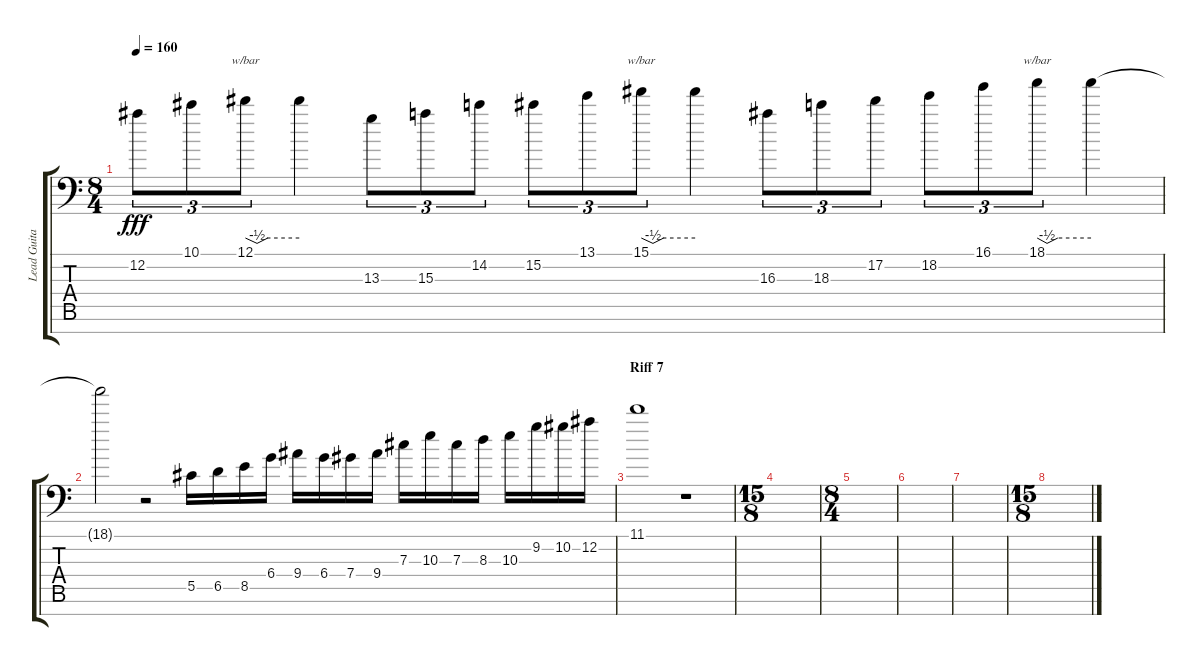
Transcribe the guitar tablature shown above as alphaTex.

\track ("Lead Guitar" "Lead Guita") {instrument overdrivenguitar}
\staff {score tabs}
\tuning (Eb4 Bb3 Gb3 Db3 Ab2 Eb2 Bb1) {hide}
\ts (8 4)
\tempo 160
\clef f4
\ks c
12.2.8{tu (3 2) dy fff} 10.1.8{tu (3 2)} 12.1.8{tu (3 2) tbe (custom default 0 0 13 -2 25 0 60 0)} 12.1{t}.4 13.3.8{tu (3 2)} 15.3.8{tu (3 2)} 14.2.8{tu (3 2)} 15.2.8{tu (3 2)} 13.1.8{tu (3 2)} 15.1.8{tu (3 2) tbe (custom default 0 0 13 -2 25 0 60 0)} 15.1{t}.4 16.3.8{tu (3 2)} 18.3.8{tu (3 2)} 17.2.8{tu (3 2)} 18.2.8{tu (3 2)} 16.1.8{tu (3 2)} 18.1.8{tu (3 2) tbe (custom default 0 0 11 -2 23 0 60 0)} 18.1{t}.4 |
18.1{t}.2 r.2 5.5.16 6.5.16 8.5.16 6.4.16 9.4.16 6.4.16 7.4.16 9.4.16 7.3.16 10.3.16 7.3.16 8.3.16 10.3.16 9.2.16 10.2.16 12.2.16 |
\section ("" "Riff 7")
11.1.1 r.1 |
\ts (15 8)
|
\ts (8 4)
|
|
|
\ts (15 8)
